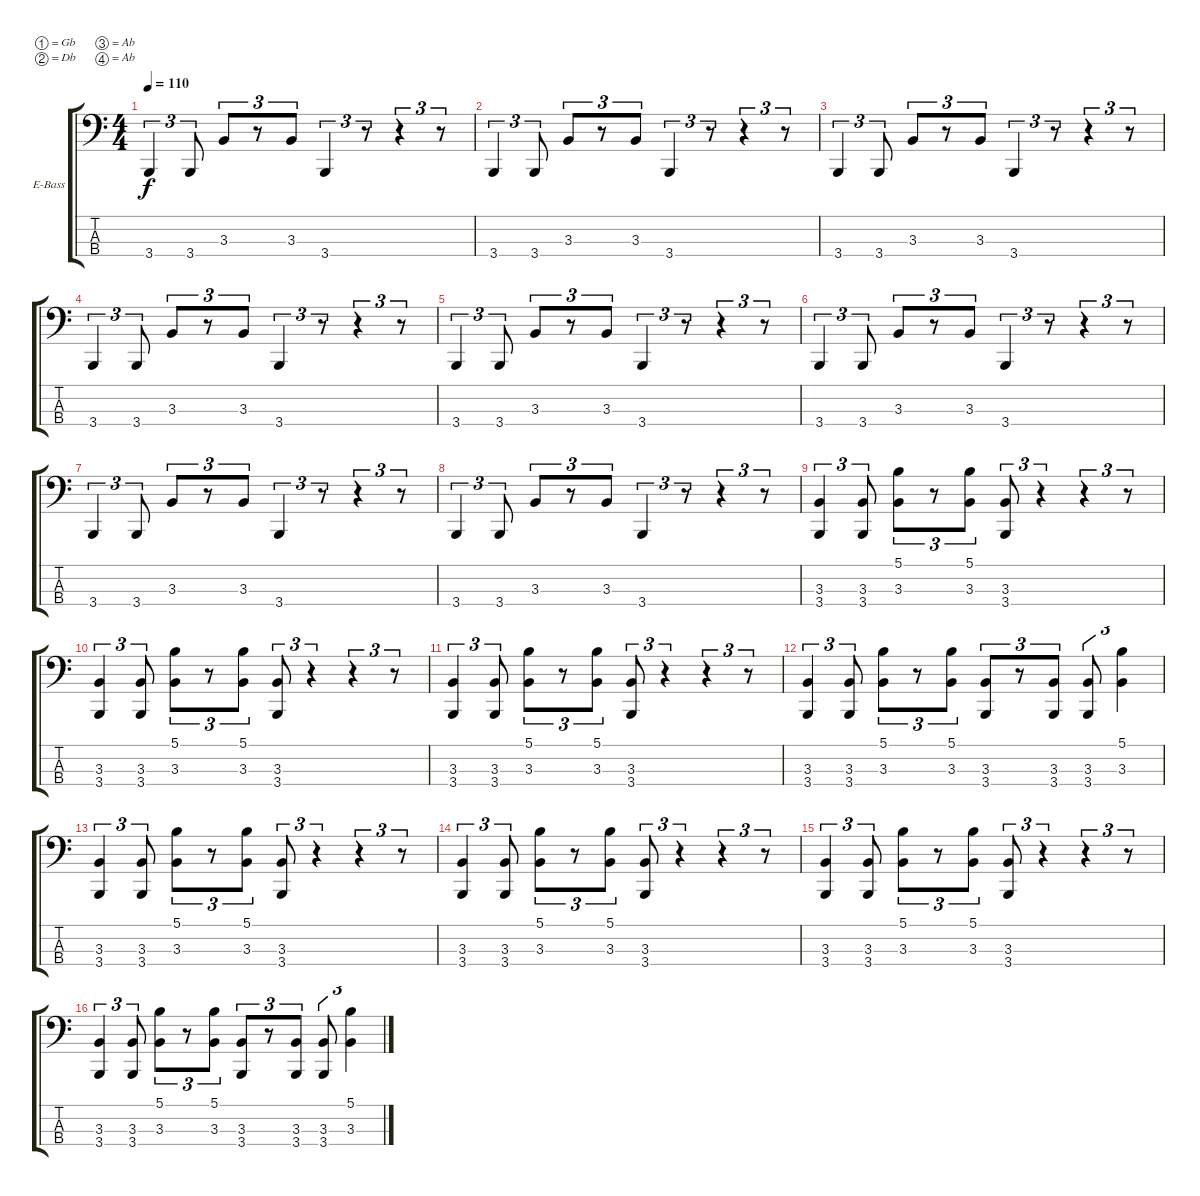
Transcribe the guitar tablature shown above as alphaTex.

\defaultSystemsLayout 4
\bracketExtendMode groupsimilarinstruments
\firstSystemTrackNameOrientation horizontal
\otherSystemsTrackNameOrientation horizontal
\track ("Electric Bass" "E-Bass") {instrument electricbassfinger}
\staff {score tabs}
\tuning (Gb2 Db2 Ab1 Ab0)
\ts (4 4)
\tempo 110
\clef f4
\scale
0.333333
\ks c
3.4.4{tu (3 2) dy f} 3.4.8{tu (3 2)} 3.3.8{tu (3 2)} r.8{tu (3 2)} 3.3.8{tu (3 2)} 3.4.4{tu (3 2)} r.8{tu (3 2)} r.4{tu (3 2)} r.8{tu (3 2)} |
\scale
0.333333 3.4.4{tu (3 2)} 3.4.8{tu (3 2)} 3.3.8{tu (3 2)} r.8{tu (3 2)} 3.3.8{tu (3 2)} 3.4.4{tu (3 2)} r.8{tu (3 2)} r.4{tu (3 2)} r.8{tu (3 2)} |
\scale
0.333333 3.4.4{tu (3 2)} 3.4.8{tu (3 2)} 3.3.8{tu (3 2)} r.8{tu (3 2)} 3.3.8{tu (3 2)} 3.4.4{tu (3 2)} r.8{tu (3 2)} r.4{tu (3 2)} r.8{tu (3 2)} |
\scale
0.333333 3.4.4{tu (3 2)} 3.4.8{tu (3 2)} 3.3.8{tu (3 2)} r.8{tu (3 2)} 3.3.8{tu (3 2)} 3.4.4{tu (3 2)} r.8{tu (3 2)} r.4{tu (3 2)} r.8{tu (3 2)} |
\scale
0.333333 3.4.4{tu (3 2)} 3.4.8{tu (3 2)} 3.3.8{tu (3 2)} r.8{tu (3 2)} 3.3.8{tu (3 2)} 3.4.4{tu (3 2)} r.8{tu (3 2)} r.4{tu (3 2)} r.8{tu (3 2)} |
\scale
0.333333 3.4.4{tu (3 2)} 3.4.8{tu (3 2)} 3.3.8{tu (3 2)} r.8{tu (3 2)} 3.3.8{tu (3 2)} 3.4.4{tu (3 2)} r.8{tu (3 2)} r.4{tu (3 2)} r.8{tu (3 2)} |
\scale
0.333333 3.4.4{tu (3 2)} 3.4.8{tu (3 2)} 3.3.8{tu (3 2)} r.8{tu (3 2)} 3.3.8{tu (3 2)} 3.4.4{tu (3 2)} r.8{tu (3 2)} r.4{tu (3 2)} r.8{tu (3 2)} |
\scale
0.333333 3.4.4{tu (3 2)} 3.4.8{tu (3 2)} 3.3.8{tu (3 2)} r.8{tu (3 2)} 3.3.8{tu (3 2)} 3.4.4{tu (3 2)} r.8{tu (3 2)} r.4{tu (3 2)} r.8{tu (3 2)} |
\scale
0.333333 (3.4 3.3).4{tu (3 2)} (3.4 3.3).8{tu (3 2)} (3.3 5.1).8{tu (3 2)} r.8{tu (3 2)} (3.3 5.1).8{tu (3 2)} (3.4 3.3).8{tu (3 2)} r.4{tu (3 2)} r.4{tu (3 2)} r.8{tu (3 2)} |
\scale
0.333333 (3.4 3.3).4{tu (3 2)} (3.4 3.3).8{tu (3 2)} (3.3 5.1).8{tu (3 2)} r.8{tu (3 2)} (3.3 5.1).8{tu (3 2)} (3.4 3.3).8{tu (3 2)} r.4{tu (3 2)} r.4{tu (3 2)} r.8{tu (3 2)} |
\scale
0.333333 (3.4 3.3).4{tu (3 2)} (3.4 3.3).8{tu (3 2)} (3.3 5.1).8{tu (3 2)} r.8{tu (3 2)} (3.3 5.1).8{tu (3 2)} (3.4 3.3).8{tu (3 2)} r.4{tu (3 2)} r.4{tu (3 2)} r.8{tu (3 2)} |
\scale
0.333333 (3.4 3.3).4{tu (3 2)} (3.4 3.3).8{tu (3 2)} (3.3 5.1).8{tu (3 2)} r.8{tu (3 2)} (3.3 5.1).8{tu (3 2)} (3.4 3.3).8{tu (3 2)} r.8{tu (3 2)} (3.4 3.3).8{tu (3 2)} (3.4 3.3).8{tu (3 2)} (3.3 5.1).4{tu (3 2)} |
\scale
0.333333 (3.4 3.3).4{tu (3 2)} (3.4 3.3).8{tu (3 2)} (3.3 5.1).8{tu (3 2)} r.8{tu (3 2)} (3.3 5.1).8{tu (3 2)} (3.4 3.3).8{tu (3 2)} r.4{tu (3 2)} r.4{tu (3 2)} r.8{tu (3 2)} |
\scale
0.333333 (3.4 3.3).4{tu (3 2)} (3.4 3.3).8{tu (3 2)} (3.3 5.1).8{tu (3 2)} r.8{tu (3 2)} (3.3 5.1).8{tu (3 2)} (3.4 3.3).8{tu (3 2)} r.4{tu (3 2)} r.4{tu (3 2)} r.8{tu (3 2)} |
\scale
0.333333 (3.4 3.3).4{tu (3 2)} (3.4 3.3).8{tu (3 2)} (3.3 5.1).8{tu (3 2)} r.8{tu (3 2)} (3.3 5.1).8{tu (3 2)} (3.4 3.3).8{tu (3 2)} r.4{tu (3 2)} r.4{tu (3 2)} r.8{tu (3 2)} |
(3.4 3.3).4{tu (3 2)} (3.4 3.3).8{tu (3 2)} (3.3 5.1).8{tu (3 2)} r.8{tu (3 2)} (3.3 5.1).8{tu (3 2)} (3.4 3.3).8{tu (3 2)} r.8{tu (3 2)} (3.4 3.3).8{tu (3 2)} (3.4 3.3).8{tu (3 2)} (3.3 5.1).4{tu (3 2)}
